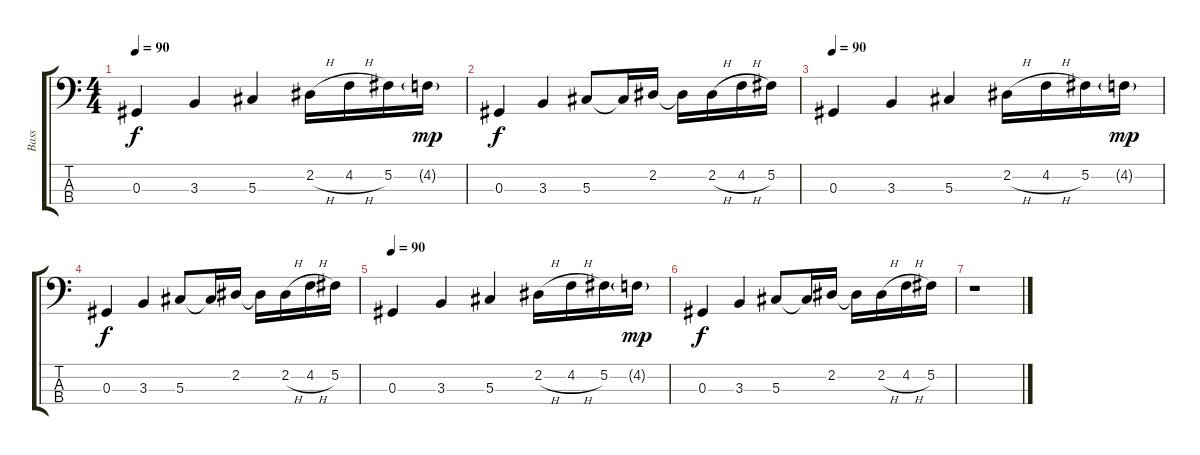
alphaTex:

\track ("Bass" "Bass") {instrument electricbasspick}
\staff {score tabs}
\tuning (Gb2 Db2 Ab1 Eb1) {hide}
\ts (4 4)
\tempo 90
\clef f4
\ks c
0.3.4{dy f} 3.3.4 5.3.4 2.2{h}.16 4.2{h}.16 5.2.16 4.2{g}.16{dy mp} |
0.3.4{dy f} 3.3.4 5.3.8 5.3{t}.16 2.2.16 2.2{t}.16 2.2{h}.16 4.2{h}.16 5.2.16 |
\tempo 90
0.3.4 3.3.4 5.3.4 2.2{h}.16 4.2{h}.16 5.2.16 4.2{g}.16{dy mp} |
0.3.4{dy f} 3.3.4 5.3.8 5.3{t}.16 2.2.16 2.2{t}.16 2.2{h}.16 4.2{h}.16 5.2.16 |
\tempo 90
0.3.4 3.3.4 5.3.4 2.2{h}.16 4.2{h}.16 5.2.16 4.2{g}.16{dy mp} |
0.3.4{dy f} 3.3.4 5.3.8 5.3{t}.16 2.2.16 2.2{t}.16 2.2{h}.16 4.2{h}.16 5.2.16 |
r.1
